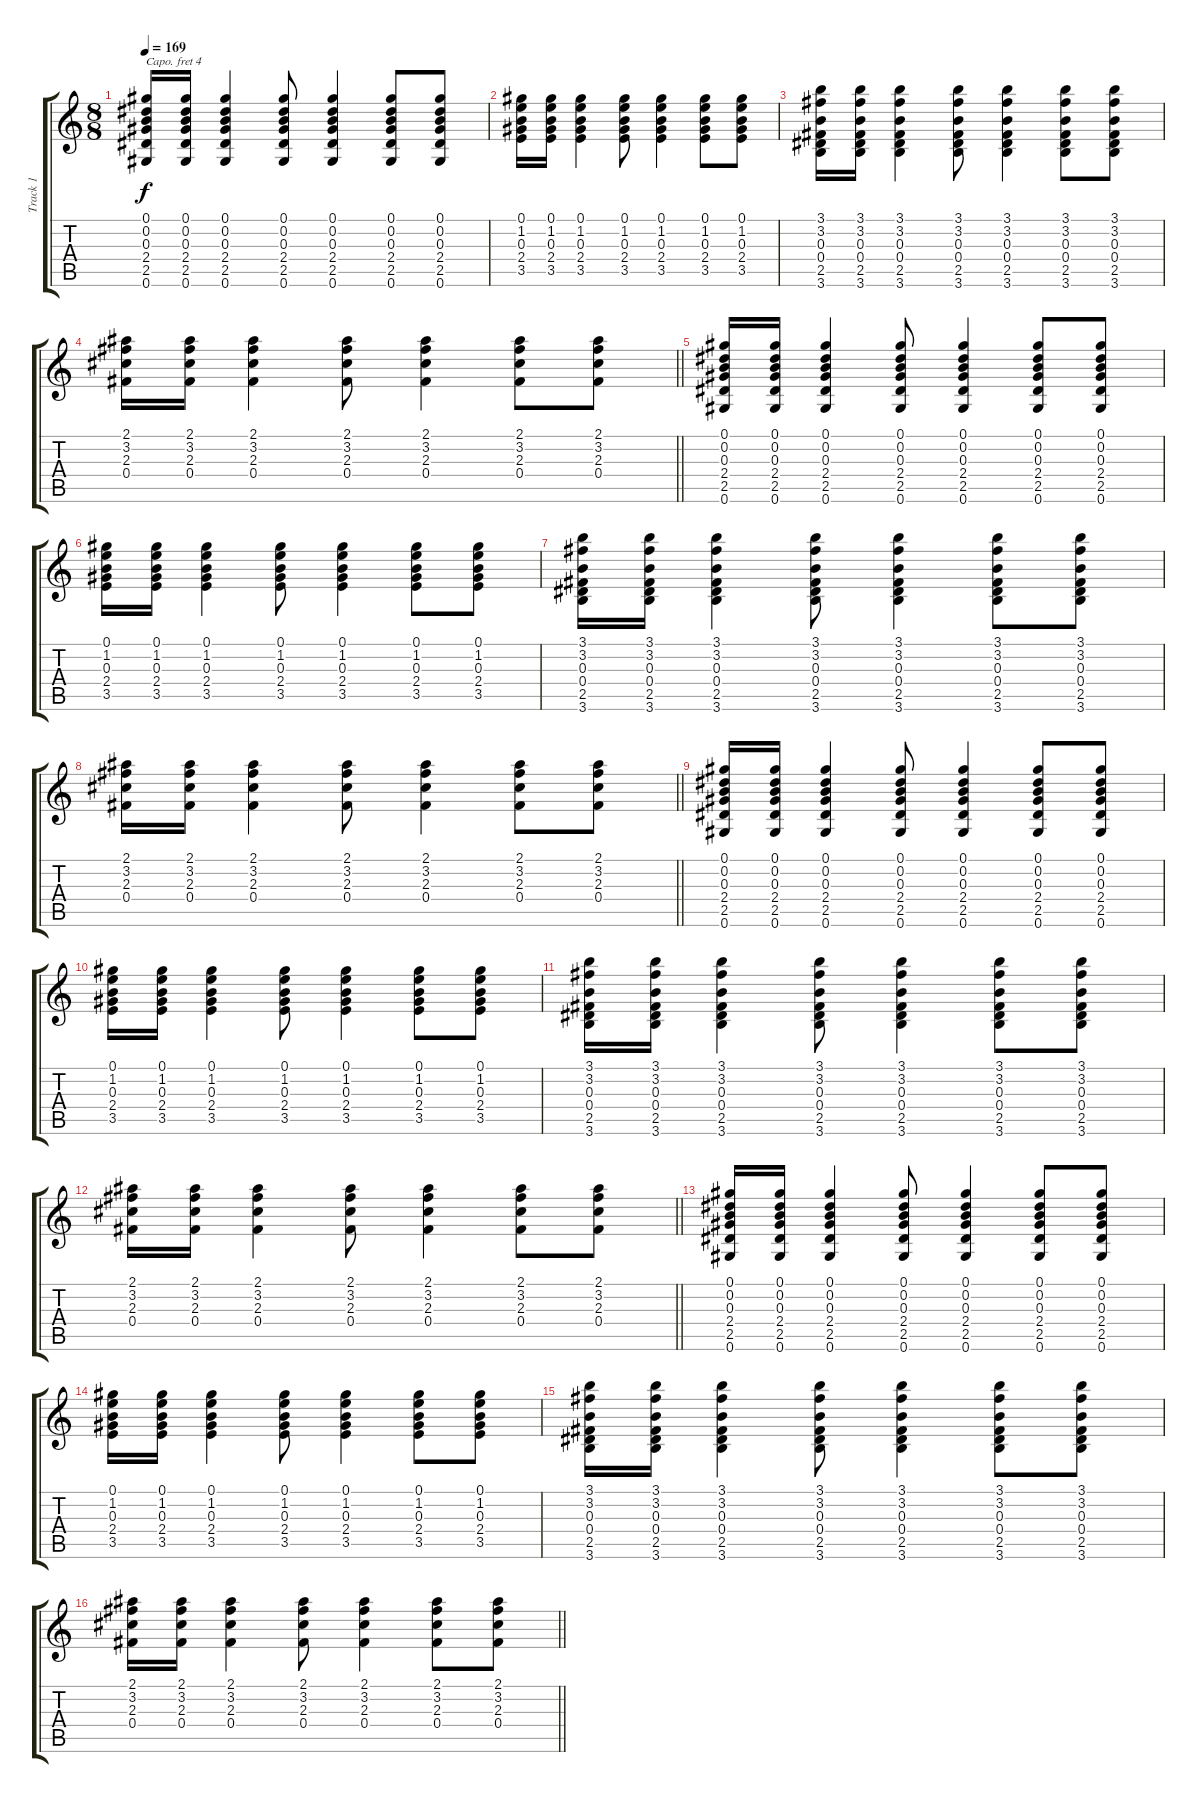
\track ("Track 1" "Track 1") {instrument acousticguitarnylon}
\staff {score tabs}
\capo 4
\tuning (E4 B3 G3 D3 A2 E2) {hide}
\ts (8 8)
\tempo 169
\clef g2
\ks c
(0.1 0.2 0.3 2.4 2.5 0.6).16{dy f} (0.1 0.2 0.3 2.4 2.5 0.6).16 (0.1 0.2 0.3 2.4 2.5 0.6).4 (0.1 0.2 0.3 2.4 2.5 0.6).8 (0.1 0.2 0.3 2.4 2.5 0.6).4 (0.1 0.2 0.3 2.4 2.5 0.6).8 (0.1 0.2 0.3 2.4 2.5 0.6).8 |
(0.1 1.2 0.3 2.4 3.5).16 (0.1 1.2 0.3 2.4 3.5).16 (0.1 1.2 0.3 2.4 3.5).4 (0.1 1.2 0.3 2.4 3.5).8 (0.1 1.2 0.3 2.4 3.5).4 (0.1 1.2 0.3 2.4 3.5).8 (0.1 1.2 0.3 2.4 3.5).8 |
(3.1 3.2 0.3 0.4 2.5 3.6).16 (3.1 3.2 0.3 0.4 2.5 3.6).16 (3.1 3.2 0.3 0.4 2.5 3.6).4 (3.1 3.2 0.3 0.4 2.5 3.6).8 (3.1 3.2 0.3 0.4 2.5 3.6).4 (3.1 3.2 0.3 0.4 2.5 3.6).8 (3.1 3.2 0.3 0.4 2.5 3.6).8 |
\barLineRight lightlight
(2.1 3.2 2.3 0.4).16 (2.1 3.2 2.3 0.4).16 (2.1 3.2 2.3 0.4).4 (2.1 3.2 2.3 0.4).8 (2.1 3.2 2.3 0.4).4 (2.1 3.2 2.3 0.4).8 (2.1 3.2 2.3 0.4).8 |
(0.1 0.2 0.3 2.4 2.5 0.6).16 (0.1 0.2 0.3 2.4 2.5 0.6).16 (0.1 0.2 0.3 2.4 2.5 0.6).4 (0.1 0.2 0.3 2.4 2.5 0.6).8 (0.1 0.2 0.3 2.4 2.5 0.6).4 (0.1 0.2 0.3 2.4 2.5 0.6).8 (0.1 0.2 0.3 2.4 2.5 0.6).8 |
(0.1 1.2 0.3 2.4 3.5).16 (0.1 1.2 0.3 2.4 3.5).16 (0.1 1.2 0.3 2.4 3.5).4 (0.1 1.2 0.3 2.4 3.5).8 (0.1 1.2 0.3 2.4 3.5).4 (0.1 1.2 0.3 2.4 3.5).8 (0.1 1.2 0.3 2.4 3.5).8 |
(3.1 3.2 0.3 0.4 2.5 3.6).16 (3.1 3.2 0.3 0.4 2.5 3.6).16 (3.1 3.2 0.3 0.4 2.5 3.6).4 (3.1 3.2 0.3 0.4 2.5 3.6).8 (3.1 3.2 0.3 0.4 2.5 3.6).4 (3.1 3.2 0.3 0.4 2.5 3.6).8 (3.1 3.2 0.3 0.4 2.5 3.6).8 |
\barLineRight lightlight
(2.1 3.2 2.3 0.4).16 (2.1 3.2 2.3 0.4).16 (2.1 3.2 2.3 0.4).4 (2.1 3.2 2.3 0.4).8 (2.1 3.2 2.3 0.4).4 (2.1 3.2 2.3 0.4).8 (2.1 3.2 2.3 0.4).8 |
(0.1 0.2 0.3 2.4 2.5 0.6).16 (0.1 0.2 0.3 2.4 2.5 0.6).16 (0.1 0.2 0.3 2.4 2.5 0.6).4 (0.1 0.2 0.3 2.4 2.5 0.6).8 (0.1 0.2 0.3 2.4 2.5 0.6).4 (0.1 0.2 0.3 2.4 2.5 0.6).8 (0.1 0.2 0.3 2.4 2.5 0.6).8 |
(0.1 1.2 0.3 2.4 3.5).16 (0.1 1.2 0.3 2.4 3.5).16 (0.1 1.2 0.3 2.4 3.5).4 (0.1 1.2 0.3 2.4 3.5).8 (0.1 1.2 0.3 2.4 3.5).4 (0.1 1.2 0.3 2.4 3.5).8 (0.1 1.2 0.3 2.4 3.5).8 |
(3.1 3.2 0.3 0.4 2.5 3.6).16 (3.1 3.2 0.3 0.4 2.5 3.6).16 (3.1 3.2 0.3 0.4 2.5 3.6).4 (3.1 3.2 0.3 0.4 2.5 3.6).8 (3.1 3.2 0.3 0.4 2.5 3.6).4 (3.1 3.2 0.3 0.4 2.5 3.6).8 (3.1 3.2 0.3 0.4 2.5 3.6).8 |
\barLineRight lightlight
(2.1 3.2 2.3 0.4).16 (2.1 3.2 2.3 0.4).16 (2.1 3.2 2.3 0.4).4 (2.1 3.2 2.3 0.4).8 (2.1 3.2 2.3 0.4).4 (2.1 3.2 2.3 0.4).8 (2.1 3.2 2.3 0.4).8 |
(0.1 0.2 0.3 2.4 2.5 0.6).16 (0.1 0.2 0.3 2.4 2.5 0.6).16 (0.1 0.2 0.3 2.4 2.5 0.6).4 (0.1 0.2 0.3 2.4 2.5 0.6).8 (0.1 0.2 0.3 2.4 2.5 0.6).4 (0.1 0.2 0.3 2.4 2.5 0.6).8 (0.1 0.2 0.3 2.4 2.5 0.6).8 |
(0.1 1.2 0.3 2.4 3.5).16 (0.1 1.2 0.3 2.4 3.5).16 (0.1 1.2 0.3 2.4 3.5).4 (0.1 1.2 0.3 2.4 3.5).8 (0.1 1.2 0.3 2.4 3.5).4 (0.1 1.2 0.3 2.4 3.5).8 (0.1 1.2 0.3 2.4 3.5).8 |
(3.1 3.2 0.3 0.4 2.5 3.6).16 (3.1 3.2 0.3 0.4 2.5 3.6).16 (3.1 3.2 0.3 0.4 2.5 3.6).4 (3.1 3.2 0.3 0.4 2.5 3.6).8 (3.1 3.2 0.3 0.4 2.5 3.6).4 (3.1 3.2 0.3 0.4 2.5 3.6).8 (3.1 3.2 0.3 0.4 2.5 3.6).8 |
\barLineRight lightlight
(2.1 3.2 2.3 0.4).16 (2.1 3.2 2.3 0.4).16 (2.1 3.2 2.3 0.4).4 (2.1 3.2 2.3 0.4).8 (2.1 3.2 2.3 0.4).4 (2.1 3.2 2.3 0.4).8 (2.1 3.2 2.3 0.4).8
